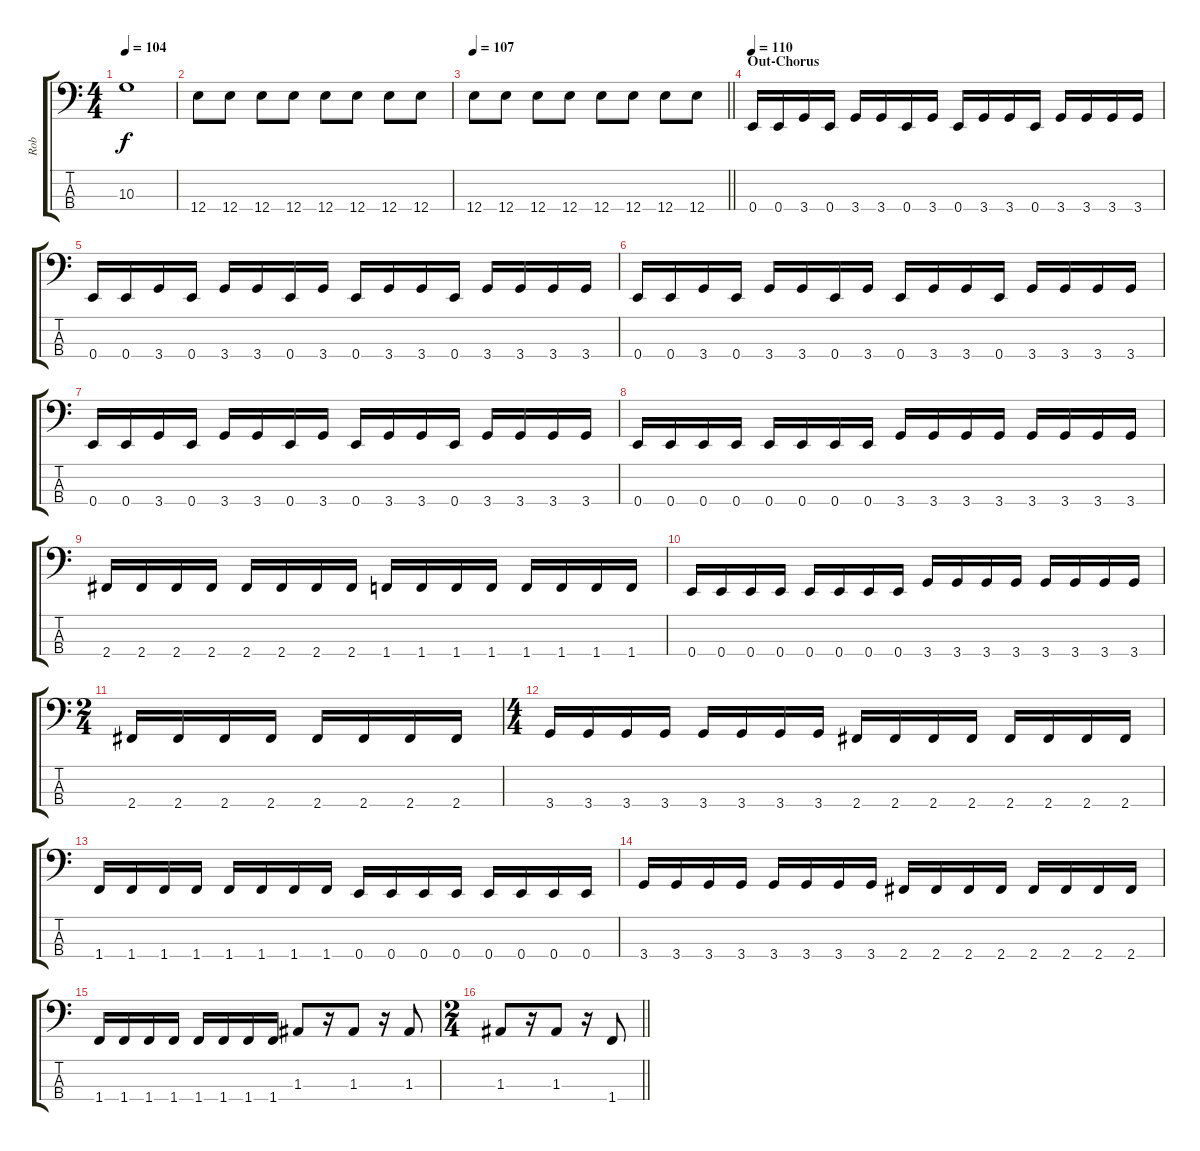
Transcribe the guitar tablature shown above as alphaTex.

\track ("Rob" "Rob") {instrument electricbassfinger}
\staff {score tabs}
\tuning (G2 D2 A1 E1) {hide}
\ts (4 4)
\tempo 104
\clef f4
\ks c
10.3{t}.1{dy f} |
12.4.8 12.4.8 12.4.8 12.4.8 12.4.8 12.4.8 12.4.8 12.4.8 |
\tempo 107
\barLineRight lightlight
12.4.8 12.4.8 12.4.8 12.4.8 12.4.8 12.4.8 12.4.8 12.4.8 |
\section ("" "Out-Chorus")
\tempo 110
0.4.16 0.4.16 3.4.16 0.4.16 3.4.16 3.4.16 0.4.16 3.4.16 0.4.16 3.4.16 3.4.16 0.4.16 3.4.16 3.4.16 3.4.16 3.4.16 |
0.4.16 0.4.16 3.4.16 0.4.16 3.4.16 3.4.16 0.4.16 3.4.16 0.4.16 3.4.16 3.4.16 0.4.16 3.4.16 3.4.16 3.4.16 3.4.16 |
0.4.16 0.4.16 3.4.16 0.4.16 3.4.16 3.4.16 0.4.16 3.4.16 0.4.16 3.4.16 3.4.16 0.4.16 3.4.16 3.4.16 3.4.16 3.4.16 |
0.4.16 0.4.16 3.4.16 0.4.16 3.4.16 3.4.16 0.4.16 3.4.16 0.4.16 3.4.16 3.4.16 0.4.16 3.4.16 3.4.16 3.4.16 3.4.16 |
0.4.16 0.4.16 0.4.16 0.4.16 0.4.16 0.4.16 0.4.16 0.4.16 3.4.16 3.4.16 3.4.16 3.4.16 3.4.16 3.4.16 3.4.16 3.4.16 |
2.4.16 2.4.16 2.4.16 2.4.16 2.4.16 2.4.16 2.4.16 2.4.16 1.4.16 1.4.16 1.4.16 1.4.16 1.4.16 1.4.16 1.4.16 1.4.16 |
0.4.16 0.4.16 0.4.16 0.4.16 0.4.16 0.4.16 0.4.16 0.4.16 3.4.16 3.4.16 3.4.16 3.4.16 3.4.16 3.4.16 3.4.16 3.4.16 |
\ts (2 4)
2.4.16 2.4.16 2.4.16 2.4.16 2.4.16 2.4.16 2.4.16 2.4.16 |
\ts (4 4)
3.4.16 3.4.16 3.4.16 3.4.16 3.4.16 3.4.16 3.4.16 3.4.16 2.4.16 2.4.16 2.4.16 2.4.16 2.4.16 2.4.16 2.4.16 2.4.16 |
1.4.16 1.4.16 1.4.16 1.4.16 1.4.16 1.4.16 1.4.16 1.4.16 0.4.16 0.4.16 0.4.16 0.4.16 0.4.16 0.4.16 0.4.16 0.4.16 |
3.4.16 3.4.16 3.4.16 3.4.16 3.4.16 3.4.16 3.4.16 3.4.16 2.4.16 2.4.16 2.4.16 2.4.16 2.4.16 2.4.16 2.4.16 2.4.16 |
1.4.16 1.4.16 1.4.16 1.4.16 1.4.16 1.4.16 1.4.16 1.4.16 1.3.8 r.16 1.3.8 r.16 1.3.8 |
\ts (2 4)
\barLineRight lightlight
1.3.8 r.16 1.3.8 r.16 1.4.8
